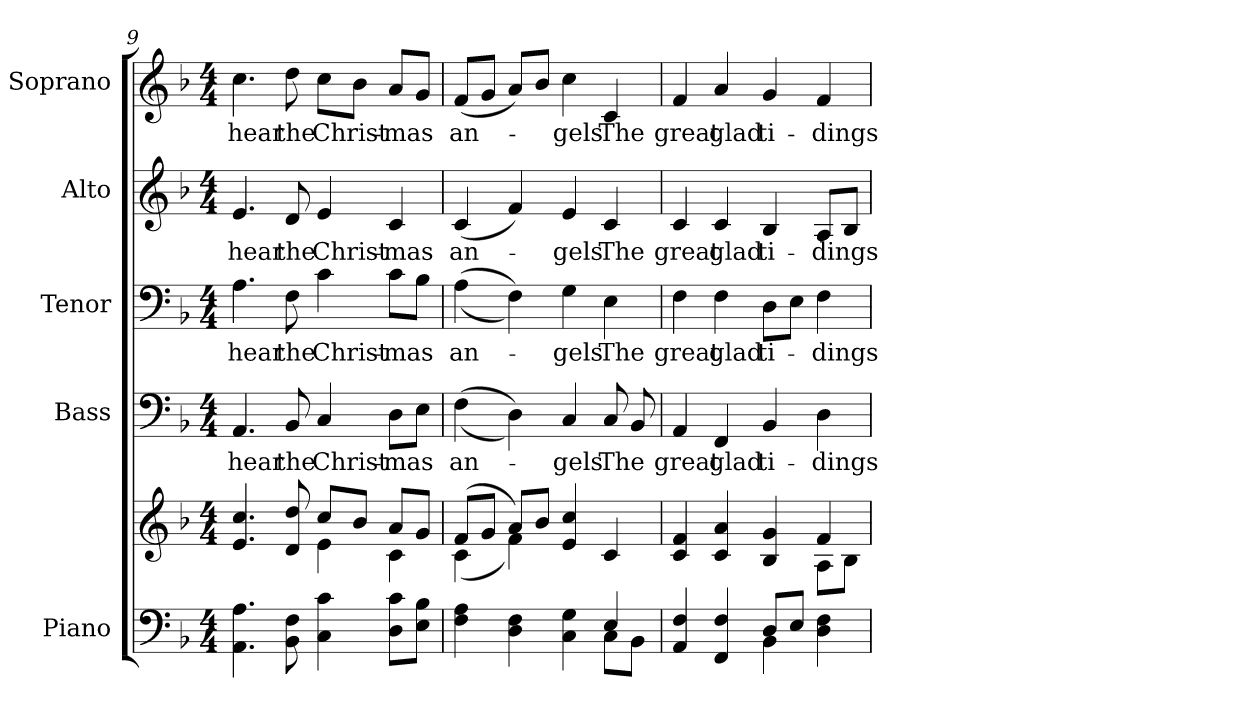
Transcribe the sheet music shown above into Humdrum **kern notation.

**kern	**kern	**kern	**text	**kern	**text	**kern	**text	**kern	**text
*part5	*part5	*part4	*part4	*part3	*part3	*part2	*part2	*part1	*part1
*staff6	*staff5	*staff4	*staff4	*staff3	*staff3	*staff2	*staff2	*staff1	*staff1
*I"Piano	*	*I"Bass	*	*I"Tenor	*	*I"Alto	*	*I"Soprano	*
*I'Pno.	*	*I'B.	*	*I'T.	*	*I'A.	*	*I'S.	*
!!LO:PB:g=z
*clefF4	*clefG2	*clefF4	*	*clefF4	*	*clefG2	*	*clefG2	*
*k[b-]	*k[b-]	*k[b-]	*	*k[b-]	*	*k[b-]	*	*k[b-]	*
*F:	*F:	*F:	*	*F:	*	*F:	*	*F:	*
*M4/4	*M4/4	*M4/4	*	*M4/4	*	*M4/4	*	*M4/4	*
=9	=9	=9	=9	=9	=9	=9	=9	=9	=9
*	*^	*	*	*	*	*	*	*	*
!	!	!	!	!LO:LY:b:color=#000000	!	!	!	!	!	!
!	!	!	!	!	!	!LO:LY:b:color=#000000	!	!	!	!
!	!	!	!	!	!	!	!	!LO:LY:b:color=#000000	!	!
!	!	!	!	!	!	!	!	!	!	!LO:LY:b:color=#000000
4.AAi\ 4.Ai	4.ei/ 4.cci	2ryy	4.AAi/	hear	4.Ai\	hear	4.ei/	hear	4.cci\	hear
!	!	!	!	!LO:LY:b:color=#000000	!	!	!	!	!	!
!	!	!	!	!	!	!LO:LY:b:color=#000000	!	!	!	!
!	!	!	!	!	!	!	!	!LO:LY:b:color=#000000	!	!
!	!	!	!	!	!	!	!	!	!	!LO:LY:b:color=#000000
8BB-i\ 8Fi	8di/ 8ddi	.	8BB-i/	the	8Fi\	the	8di/	the	8ddi\	the
!	!	!	!	!LO:LY:b:color=#000000	!	!	!	!	!	!
!	!	!	!	!	!	!LO:LY:b:color=#000000	!	!	!	!
!	!	!	!	!	!	!	!	!LO:LY:b:color=#000000	!	!
!	!	!	!	!	!	!	!	!	!	!LO:LY:b:color=#000000
4Ci\ 4ci	8cci/L	4ei\	4Ci/	Christ-	4ci\	Christ-	4ei/	Christ-	8cci\L	Christ-
.	8b-i/J	.	.	.	.	.	.	.	8b-i\J	.
!	!	!	!	!LO:LY:b:color=#000000	!	!	!	!	!	!
!	!	!	!	!	!	!LO:LY:b:color=#000000	!	!	!	!
!	!	!	!	!	!	!	!	!LO:LY:b:color=#000000	!	!
!	!	!	!	!	!	!	!	!	!	!LO:LY:b:color=#000000
8Di\ 8ciL	8ai/L	4ci\	8Di\L	-mas	8ci\L	-mas	4ci/	-mas	8ai/L	-mas
8Ei\ 8B-iJ	8gi/J	.	8Ei\J	.	8B-i\J	.	.	.	8gi/J	.
=10	=10	=10	=10	=10	=10	=10	=10	=10	=10	=10
*^	*	*	*	*	*	*	*	*	*	*
!	!	!	!	!	!LO:LY:b:color=#000000	!	!	!	!	!	!
!	!	!	!	!	!	!	!LO:LY:b:color=#000000	!	!	!	!
!	!	!	!	!	!	!	!	!	!LO:LY:b:color=#000000	!	!
!	!	!	!	!	!	!	!	!	!	!	!LO:LY:b:color=#000000
4Fi\ 4Ai	2ryy	(8fi/L	(4ci\	((4Fi\	an-	((4Ai\	an-	(4ci/	an-	(8fi/L	an-
.	.	8gi/J	.	.	.	.	.	.	.	8gi/J	.
4Di\ 4Fi	.	8ai/L)	4fi\)	4Di\))	.	4Fi\))	.	4fi/)	.	8ai/L)	.
.	.	8b-i/J	.	.	.	.	.	.	.	8b-i/J	.
!	!	!	!	!	!LO:LY:b:color=#000000	!	!	!	!	!	!
!	!	!	!	!	!	!	!LO:LY:b:color=#000000	!	!	!	!
!	!	!	!	!	!	!	!	!	!LO:LY:b:color=#000000	!	!
!	!	!	!	!	!	!	!	!	!	!	!LO:LY:b:color=#000000
4Ci\ 4Gi	4ryy	4ei/ 4cci	2ryy	4Ci/	-gels	4Gi\	-gels	4ei/	-gels	4cci\	-gels
!	!	!	!	!	!LO:LY:b:color=#000000	!	!	!	!	!	!
!	!	!	!	!	!	!	!LO:LY:b:color=#000000	!	!	!	!
!	!	!	!	!	!	!	!	!	!LO:LY:b:color=#000000	!	!
!	!	!	!	!	!	!	!	!	!	!	!LO:LY:b:color=#000000
4Ei/	8Ci\L	4ci/	.	8Ci/	The	4Ei\	The	4ci/	The	4ci/	The
.	8BB-i\J	.	.	8BB-i/	.	.	.	.	.	.	.
!!LO:PB:g=z
=11	=11	=11	=11	=11	=11	=11	=11	=11	=11	=11	=11
!	!	!	!	!	!LO:LY:b:color=#000000	!	!	!	!	!	!
!	!	!	!	!	!	!	!LO:LY:b:color=#000000	!	!	!	!
!	!	!	!	!	!	!	!	!	!LO:LY:b:color=#000000	!	!
!	!	!	!	!	!	!	!	!	!	!	!LO:LY:b:color=#000000
4AAi/ 4Fi	2ryy	4ci/ 4fi	2ryy	4AAi/	great	4Fi\	great	4ci/	great	4fi/	great
!	!	!	!	!	!LO:LY:b:color=#000000	!	!	!	!	!	!
!	!	!	!	!	!	!	!LO:LY:b:color=#000000	!	!	!	!
!	!	!	!	!	!	!	!	!	!LO:LY:b:color=#000000	!	!
!	!	!	!	!	!	!	!	!	!	!	!LO:LY:b:color=#000000
4FFi/ 4Fi	.	4ci/ 4ai	.	4FFi/	glad	4Fi\	glad	4ci/	glad	4ai/	glad
!	!	!	!	!	!LO:LY:b:color=#000000	!	!	!	!	!	!
!	!	!	!	!	!	!	!LO:LY:b:color=#000000	!	!	!	!
!	!	!	!	!	!	!	!	!	!LO:LY:b:color=#000000	!	!
!	!	!	!	!	!	!	!	!	!	!	!LO:LY:b:color=#000000
8Di/L	4BB-i\	4B-i/ 4gi	4ryy	4BB-i/	ti-	8Di\L	ti-	4B-i/	ti-	4gi/	ti-
8Ei/J	.	.	.	.	.	8Ei\J	.	.	.	.	.
!	!	!	!	!	!LO:LY:b:color=#000000	!	!	!	!	!	!
!	!	!	!	!	!	!	!LO:LY:b:color=#000000	!	!	!	!
!	!	!	!	!	!	!	!	!	!LO:LY:b:color=#000000	!	!
!	!	!	!	!	!	!	!	!	!	!	!LO:LY:b:color=#000000
4Di\ 4Fi	4ryy	4fi/	8Ai\L	4Di\	-dings	4Fi\	-dings	8Ai/L	-dings	4fi/	-dings
.	.	.	8B-i\J	.	.	.	.	8B-i/J	.	.	.
*v	*v	*	*	*	*	*	*	*	*	*	*
*	*v	*v	*	*	*	*	*	*	*	*
=	=	=	=	=	=	=	=	=	=
*-	*-	*-	*-	*-	*-	*-	*-	*-	*-
